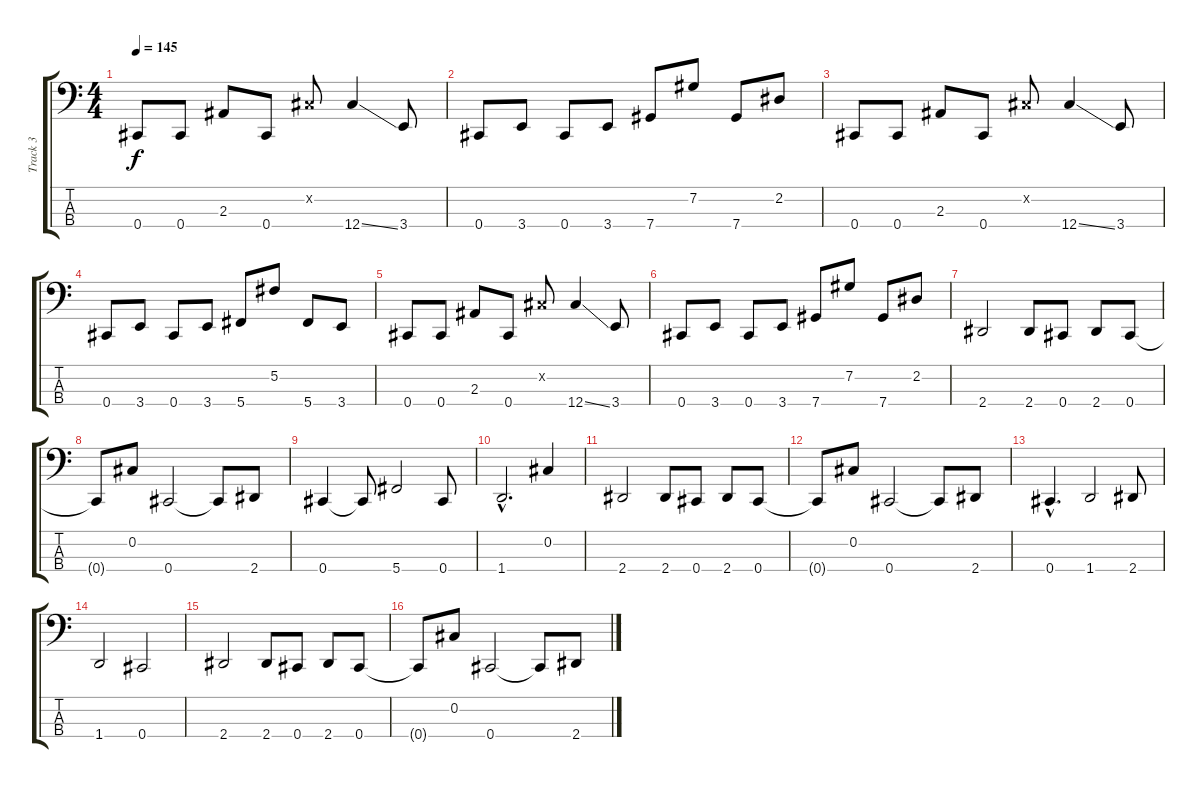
\track ("Track 3" "Track 3") {instrument electricbassfinger}
\staff {score tabs}
\tuning (Gb2 Db2 Ab1 Db1) {hide}
\ts (4 4)
\tempo 145
\clef f4
\ks c
0.4.8{dy f} 0.4.8 2.3.8 0.4.8 0.2{x}.8{instrument slapbass1} 12.4{ss}.4 3.4.8{instrument electricbassfinger} |
0.4.8 3.4.8 0.4.8 3.4.8 7.4.8 7.2.8 7.4.8 2.2.8 |
0.4.8 0.4.8 2.3.8 0.4.8 0.2{x}.8{instrument slapbass1} 12.4{ss}.4 3.4.8{instrument electricbassfinger} |
0.4.8 3.4.8 0.4.8 3.4.8 5.4.8 5.2.8 5.4.8 3.4.8 |
0.4.8 0.4.8 2.3.8 0.4.8 0.2{x}.8{instrument slapbass1} 12.4{ss}.4 3.4.8{instrument electricbassfinger} |
0.4.8 3.4.8 0.4.8 3.4.8 7.4.8 7.2.8 7.4.8 2.2.8 |
2.4.2 2.4.8 0.4.8 2.4.8 0.4.8 |
0.4{t}.8 0.2.8 0.4.2 0.4{t}.8 2.4.8 |
0.4.4 0.4{t}.8 5.4.2 0.4.8 |
1.4{hac}.2{d} 0.2.4 |
2.4.2 2.4.8 0.4.8 2.4.8 0.4.8 |
0.4{t}.8 0.2.8 0.4.2 0.4{t}.8 2.4.8 |
0.4{hac}.4{d} 1.4.2 2.4.8 |
1.4.2 0.4.2 |
2.4.2 2.4.8 0.4.8 2.4.8 0.4.8 |
0.4{t}.8 0.2.8 0.4.2 0.4{t}.8 2.4.8
